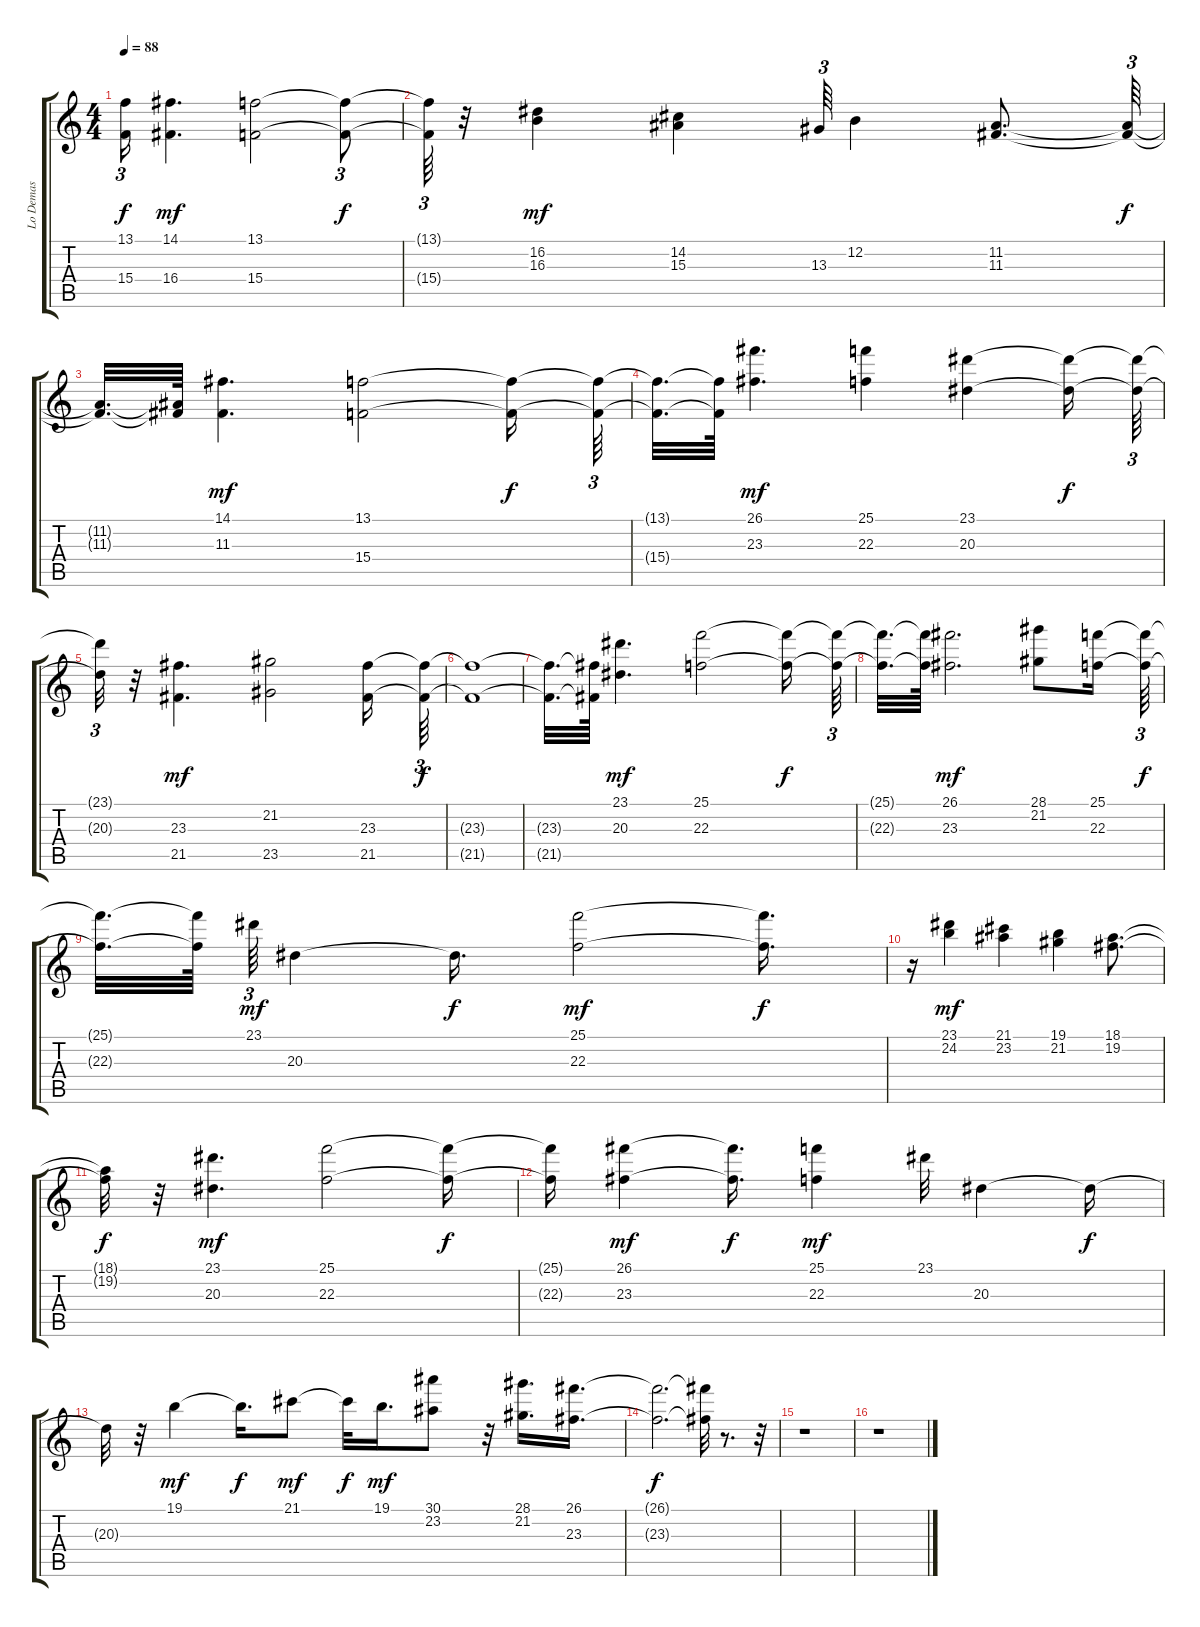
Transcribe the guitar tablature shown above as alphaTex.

\track ("Lo Demas" "Lo Demas") {instrument stringensemble1}
\staff {score tabs}
\tuning (E4 B3 G3 D3 A2 E2) {hide}
\ts (4 4)
\tempo 88
\clef g2
\ks c
(13.1{t} 15.4{t}).16{tu (3 2) dy f} (14.1 16.4).4{d dy mf} (13.1 15.4).2 (13.1{t} 15.4{t}).8{tu (3 2) dy f} |
(13.1{t} 15.4{t}).64{tu (3 2)} r.32 (16.2 16.3).4{dy mf} (14.2 15.3).4 13.3.64{tu (3 2)} 12.2.4 (11.2 11.3).8{d} (11.2{t} 11.3{t}).64{tu (3 2) dy f} |
(11.2{t} 11.3{t}).32{d} (11.2{t} 11.3{t}).64 (14.1 11.3).4{d dy mf} (13.1 15.4).2 (13.1{t} 15.4{t}).16{dy f} (13.1{t} 15.4{t}).64{tu (3 2)} |
(13.1{t} 15.4{t}).32{d} (13.1{t} 15.4{t}).64 (26.1 23.3).4{d dy mf} (25.1 22.3).4 (23.1 20.3).4 (23.1{t} 20.3{t}).16{dy f} (23.1{t} 20.3{t}).64{tu (3 2)} |
(23.1{t} 20.3{t}).32{tu (3 2)} r.32 (23.3 21.5).4{d dy mf} (21.2 23.5).2 (23.3 21.5).16 (23.3{t} 21.5{t}).64{tu (3 2) dy f} |
(23.3{t} 21.5{t}).1 |
(23.3{t} 21.5{t}).32{d} (23.3{t} 21.5{t}).64 (23.1 20.3).4{d dy mf} (25.1 22.3).2 (25.1{t} 22.3{t}).16{dy f} (25.1{t} 22.3{t}).64{tu (3 2)} |
(25.1{t} 22.3{t}).32{d} (25.1{t} 22.3{t}).64 (26.1 23.3).2{d dy mf} (28.1 21.2).8 (25.1 22.3).16 (25.1{t} 22.3{t}).64{tu (3 2) dy f} |
(25.1{t} 22.3{t}).32{d} (25.1{t} 22.3{t}).64 23.1.64{tu (3 2) dy mf} 20.3.4 20.3{t}.16{d dy f} (25.1 22.3).2{dy mf} (25.1{t} 22.3{t}).16{d dy f} |
r.16 (23.1 24.2).4{dy mf} (21.1 23.2).4 (19.1 21.2).4 (18.1 19.2).8{d} |
(18.1{t} 19.2{t}).32{dy f} r.32 (23.1 20.3).4{d dy mf} (25.1 22.3).2 (25.1{t} 22.3{t}).16{dy f} |
(25.1{t} 22.3{t}).16 (26.1 23.3).4{dy mf} (26.1{t} 23.3{t}).16{d dy f} (25.1 22.3).4{dy mf} 23.1.32 20.3.4 20.3{t}.16{dy f} |
20.3{t}.32 r.32 19.1.4{dy mf} 19.1{t}.16{d dy f} 21.1.8{dy mf} 21.1{t}.32{dy f} 19.1.16{d dy mf} (30.1 23.2).8 r.32 (28.1 21.2).16{d} (26.1 23.3).16{d} |
(26.1{t} 23.3{t}).2{d dy f} (26.1{t} 23.3{t}).32 r.8{d} r.32 |
r.1 |
r.1
